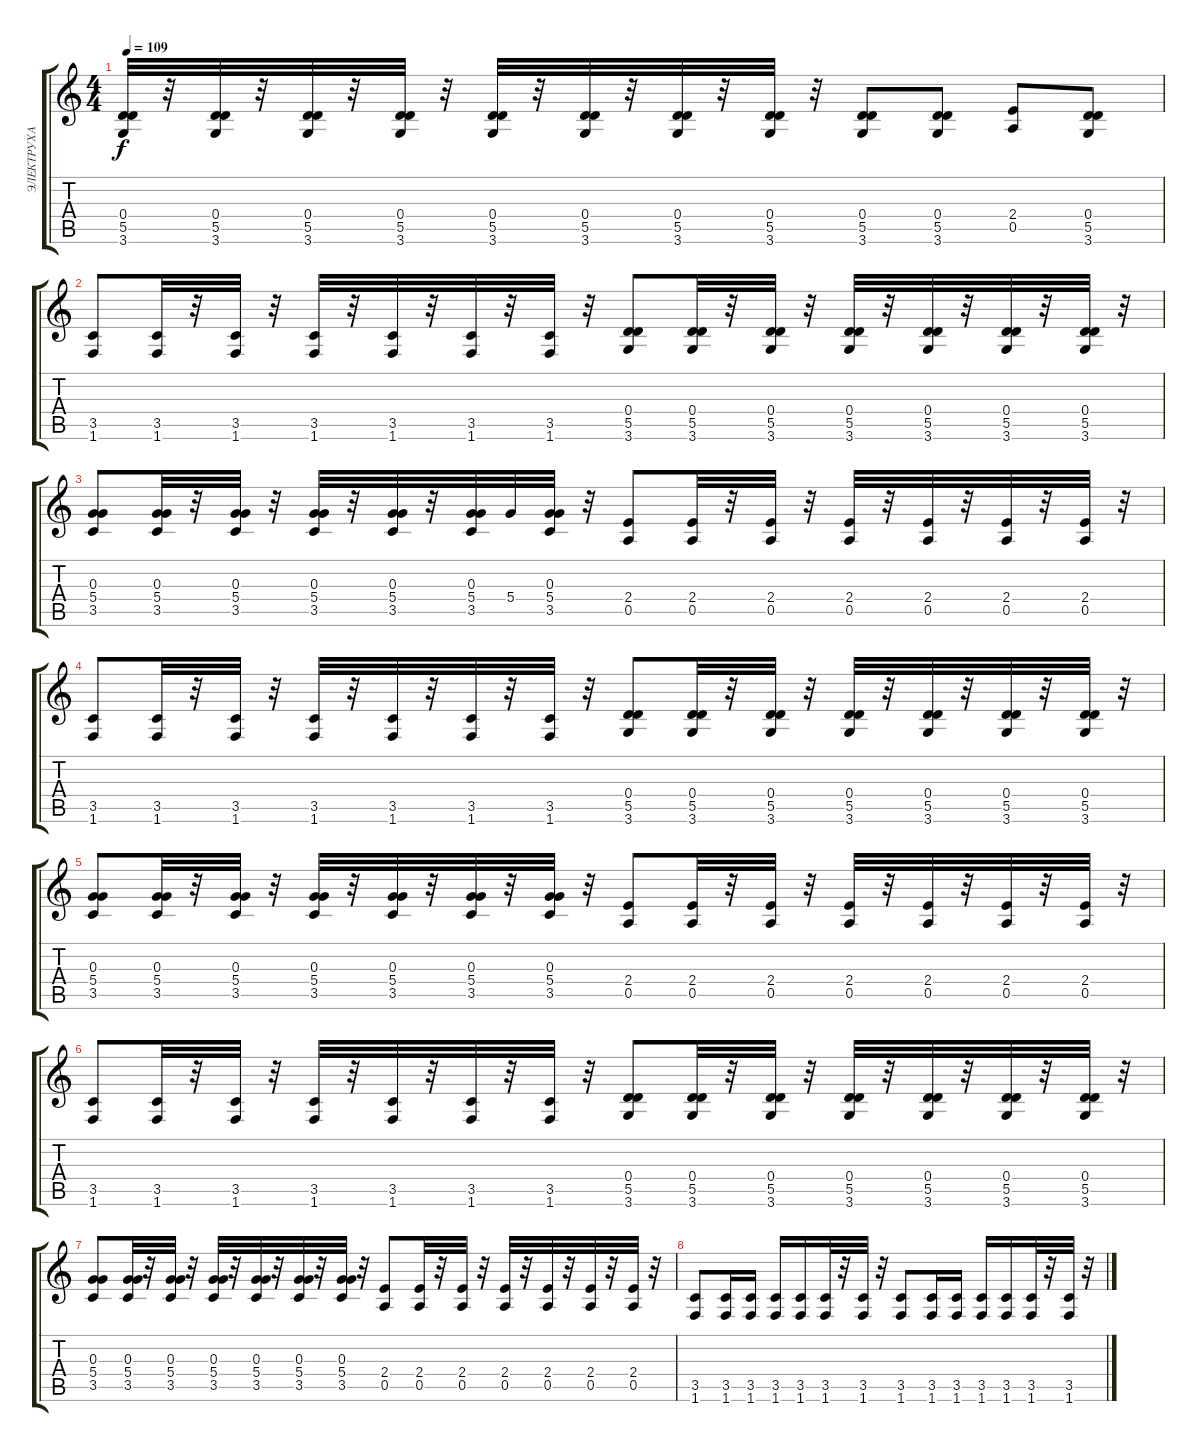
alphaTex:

\track ("ЭЛЕКТРУХА" "ЭЛЕКТРУХА") {instrument distortionguitar}
\staff {score tabs}
\tuning (E4 B3 G3 D3 A2 E2) {hide}
\ts (4 4)
\tempo 109
\clef g2
\ks c
(0.4 5.5 3.6).32{dy f} r.32 (0.4 5.5 3.6).32 r.32 (0.4 5.5 3.6).32 r.32 (0.4 5.5 3.6).32 r.32 (0.4 5.5 3.6).32 r.32 (0.4 5.5 3.6).32 r.32 (0.4 5.5 3.6).32 r.32 (0.4 5.5 3.6).32 r.32 (0.4 5.5 3.6).8 (0.4 5.5 3.6).8 (2.4 0.5).8 (0.4 5.5 3.6).8 |
(3.5 1.6).8 (3.5 1.6).32 r.32 (3.5 1.6).32 r.32 (3.5 1.6).32 r.32 (3.5 1.6).32 r.32 (3.5 1.6).32 r.32 (3.5 1.6).32 r.32 (0.4 5.5 3.6).8 (0.4 5.5 3.6).32 r.32 (0.4 5.5 3.6).32 r.32 (0.4 5.5 3.6).32 r.32 (0.4 5.5 3.6).32 r.32 (0.4 5.5 3.6).32 r.32 (0.4 5.5 3.6).32 r.32 |
(0.3 5.4 3.5).8 (0.3 5.4 3.5).32 r.32 (0.3 5.4 3.5).32 r.32 (0.3 5.4 3.5).32 r.32 (0.3 5.4 3.5).32 r.32 (0.3 5.4 3.5).32 5.4.32 (0.3 5.4 3.5).32 r.32 (2.4 0.5).8 (2.4 0.5).32 r.32 (2.4 0.5).32 r.32 (2.4 0.5).32 r.32 (2.4 0.5).32 r.32 (2.4 0.5).32 r.32 (2.4 0.5).32 r.32 |
(3.5 1.6).8 (3.5 1.6).32 r.32 (3.5 1.6).32 r.32 (3.5 1.6).32 r.32 (3.5 1.6).32 r.32 (3.5 1.6).32 r.32 (3.5 1.6).32 r.32 (0.4 5.5 3.6).8 (0.4 5.5 3.6).32 r.32 (0.4 5.5 3.6).32 r.32 (0.4 5.5 3.6).32 r.32 (0.4 5.5 3.6).32 r.32 (0.4 5.5 3.6).32 r.32 (0.4 5.5 3.6).32 r.32 |
(0.3 5.4 3.5).8 (0.3 5.4 3.5).32 r.32 (0.3 5.4 3.5).32 r.32 (0.3 5.4 3.5).32 r.32 (0.3 5.4 3.5).32 r.32 (0.3 5.4 3.5).32 r.32 (0.3 5.4 3.5).32 r.32 (2.4 0.5).8 (2.4 0.5).32 r.32 (2.4 0.5).32 r.32 (2.4 0.5).32 r.32 (2.4 0.5).32 r.32 (2.4 0.5).32 r.32 (2.4 0.5).32 r.32 |
(3.5 1.6).8 (3.5 1.6).32 r.32 (3.5 1.6).32 r.32 (3.5 1.6).32 r.32 (3.5 1.6).32 r.32 (3.5 1.6).32 r.32 (3.5 1.6).32 r.32 (0.4 5.5 3.6).8 (0.4 5.5 3.6).32 r.32 (0.4 5.5 3.6).32 r.32 (0.4 5.5 3.6).32 r.32 (0.4 5.5 3.6).32 r.32 (0.4 5.5 3.6).32 r.32 (0.4 5.5 3.6).32 r.32 |
(0.3 5.4 3.5).8 (0.3 5.4 3.5).32 r.32 (0.3 5.4 3.5).32 r.32 (0.3 5.4 3.5).32 r.32 (0.3 5.4 3.5).32 r.32 (0.3 5.4 3.5).32 r.32 (0.3 5.4 3.5).32 r.32 (2.4 0.5).8 (2.4 0.5).32 r.32 (2.4 0.5).32 r.32 (2.4 0.5).32 r.32 (2.4 0.5).32 r.32 (2.4 0.5).32 r.32 (2.4 0.5).32 r.32 |
(3.5 1.6).8 (3.5 1.6).16 (3.5 1.6).16 (3.5 1.6).16 (3.5 1.6).16 (3.5 1.6).32 r.32 (3.5 1.6).32 r.32 (3.5 1.6).8 (3.5 1.6).16 (3.5 1.6).16 (3.5 1.6).16 (3.5 1.6).16 (3.5 1.6).32 r.32 (3.5 1.6).32 r.32
